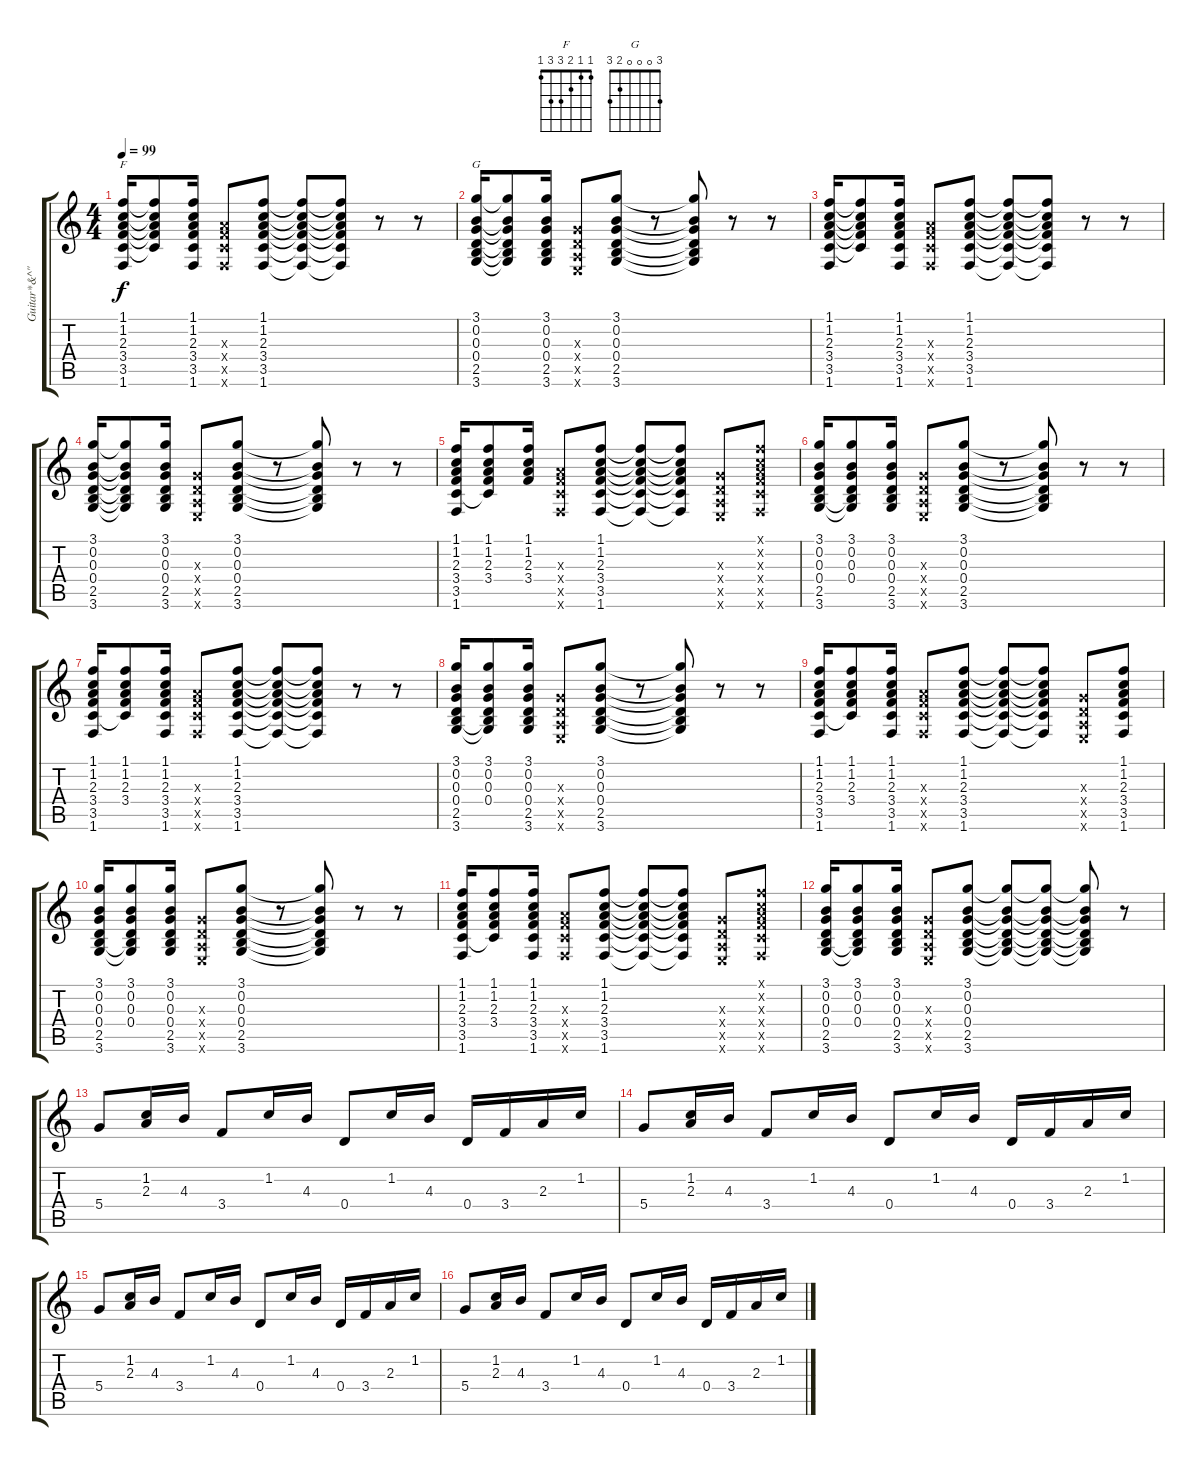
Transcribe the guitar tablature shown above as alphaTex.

\track ("Guitar*&^\"" "Guitar*&^\"") {instrument overdrivenguitar}
\staff {score tabs}
\tuning (E4 B3 G3 D3 A2 E2) {hide}
\chord ("F" 1 1 2 3 3 1)
\chord ("G" 3 0 0 0 2 3)
\ts (4 4)
\tempo 99
\clef g2
\ks c
(1.1 1.2 2.3 3.4 3.5 1.6).16{ch "F" dy f volume 9 balance 5 instrument acousticguitarsteel} (1.1{t} 1.2{t} 2.3{t} 3.4{t} 3.5{t}).8 (1.1 1.2 2.3 3.4 3.5 1.6).16 (2.3{x} 3.4{x} 3.5{x} 1.6{x}).8 (1.1 1.2 2.3 3.4 3.5 1.6).8 (1.1{t} 1.2{t} 2.3{t} 3.4{t} 3.5{t} 1.6{t}).8 (1.1{t} 1.2{t} 2.3{t} 3.4{t} 3.5{t} 1.6{t}).8 r.8 r.8 |
(3.1 0.2 0.3 0.4 2.5 3.6).16{ch "G" volume 9 balance 5 instrument acousticguitarsteel} (3.1{t} 0.2{t} 0.3{t} 0.4{t} 2.5{t} 3.6{t}).8 (3.1 0.2 0.3 0.4 2.5 3.6).16 (0.3{x} 0.4{x} 0.5{x} 0.6{x}).8 (3.1 0.2 0.3 0.4 2.5 3.6).8 r.8 (3.1{t} 0.2{t} 0.3{t} 0.4{t} 2.5{t} 3.6{t}).8 r.8 r.8 |
(1.1 1.2 2.3 3.4 3.5 1.6).16{volume 9 balance 5 instrument acousticguitarsteel} (1.1{t} 1.2{t} 2.3{t} 3.4{t} 3.5{t}).8 (1.1 1.2 2.3 3.4 3.5 1.6).16 (2.3{x} 3.4{x} 3.5{x} 1.6{x}).8 (1.1 1.2 2.3 3.4 3.5 1.6).8 (1.1{t} 1.2{t} 2.3{t} 3.4{t} 3.5{t} 1.6{t}).8 (1.1{t} 1.2{t} 2.3{t} 3.4{t} 3.5{t} 1.6{t}).8 r.8 r.8 |
(3.1 0.2 0.3 0.4 2.5 3.6).16{volume 9 balance 5 instrument acousticguitarsteel} (3.1{t} 0.2{t} 0.3{t} 0.4{t} 2.5{t} 3.6{t}).8 (3.1 0.2 0.3 0.4 2.5 3.6).16 (0.3{x} 0.4{x} 0.5{x} 0.6{x}).8 (3.1 0.2 0.3 0.4 2.5 3.6).8 r.8 (3.1{t} 0.2{t} 0.3{t} 0.4{t} 2.5{t} 3.6{t}).8 r.8 r.8 |
(1.1 1.2 2.3 3.4 3.5 1.6).16{volume 9 balance 5 instrument acousticguitarsteel} (1.1 1.2 2.3 3.4 3.5{t}).8 (1.1 1.2 2.3 3.4).16 (2.3{x} 3.4{x} 3.5{x} 1.6{x}).8 (1.1 1.2 2.3 3.4 3.5 1.6).8 (1.1{t} 1.2{t} 2.3{t} 3.4{t} 3.5{t} 1.6{t}).8 (1.1{t} 1.2{t} 2.3{t} 3.4{t} 3.5{t} 1.6{t}).8 (0.3{x} 0.4{x} 0.5{x} 0.6{x}).8 (1.1{x} 1.2{x} 2.3{x} 3.4{x} 3.5{x} 1.6{x}).8 |
(3.1 0.2 0.3 0.4 2.5 3.6).16{volume 9 balance 5 instrument acousticguitarsteel} (3.1 0.2 0.3 0.4 2.5{t} 3.6{t}).8 (3.1 0.2 0.3 0.4 2.5 3.6).16 (0.3{x} 0.4{x} 0.5{x} 0.6{x}).8 (3.1 0.2 0.3 0.4 2.5 3.6).8 r.8 (3.1{t} 0.2{t} 0.3{t} 0.4{t} 2.5{t} 3.6{t}).8 r.8 r.8 |
(1.1 1.2 2.3 3.4 3.5 1.6).16{volume 9 balance 5 instrument acousticguitarsteel} (1.1 1.2 2.3 3.4 3.5{t}).8 (1.1 1.2 2.3 3.4 3.5 1.6).16 (2.3{x} 3.4{x} 3.5{x} 1.6{x}).8 (1.1 1.2 2.3 3.4 3.5 1.6).8 (1.1{t} 1.2{t} 2.3{t} 3.4{t} 3.5{t} 1.6{t}).8 (1.1{t} 1.2{t} 2.3{t} 3.4{t} 3.5{t} 1.6{t}).8 r.8 r.8 |
(3.1 0.2 0.3 0.4 2.5 3.6).16{volume 9 balance 5 instrument acousticguitarsteel} (3.1 0.2 0.3 0.4 2.5{t} 3.6{t}).8 (3.1 0.2 0.3 0.4 2.5 3.6).16 (0.3{x} 0.4{x} 0.5{x} 0.6{x}).8 (3.1 0.2 0.3 0.4 2.5 3.6).8 r.8 (3.1{t} 0.2{t} 0.3{t} 0.4{t} 2.5{t} 3.6{t}).8 r.8 r.8 |
(1.1 1.2 2.3 3.4 3.5 1.6).16{volume 9 balance 5 instrument acousticguitarsteel} (1.1 1.2 2.3 3.4 3.5{t}).8 (1.1 1.2 2.3 3.4 3.5 1.6).16 (2.3{x} 3.4{x} 3.5{x} 1.6{x}).8 (1.1 1.2 2.3 3.4 3.5 1.6).8 (1.1{t} 1.2{t} 2.3{t} 3.4{t} 3.5{t} 1.6{t}).8 (1.1{t} 1.2{t} 2.3{t} 3.4{t} 3.5{t} 1.6{t}).8 (0.3{x} 0.4{x} 0.5{x} 0.6{x}).8 (1.1 1.2 2.3 3.4 3.5 1.6).8 |
(3.1 0.2 0.3 0.4 2.5 3.6).16{volume 9 balance 5 instrument acousticguitarsteel} (3.1 0.2 0.3 0.4 2.5{t} 3.6{t}).8 (3.1 0.2 0.3 0.4 2.5 3.6).16 (0.3{x} 0.4{x} 0.5{x} 0.6{x}).8 (3.1 0.2 0.3 0.4 2.5 3.6).8 r.8 (3.1{t} 0.2{t} 0.3{t} 0.4{t} 2.5{t} 3.6{t}).8 r.8 r.8 |
(1.1 1.2 2.3 3.4 3.5 1.6).16{volume 9 balance 5 instrument acousticguitarsteel} (1.1 1.2 2.3 3.4 3.5{t}).8 (1.1 1.2 2.3 3.4 3.5 1.6).16 (2.3{x} 3.4{x} 3.5{x} 1.6{x}).8 (1.1 1.2 2.3 3.4 3.5 1.6).8 (1.1{t} 1.2{t} 2.3{t} 3.4{t} 3.5{t} 1.6{t}).8 (1.1{t} 1.2{t} 2.3{t} 3.4{t} 3.5{t} 1.6{t}).8 (0.3{x} 0.4{x} 0.5{x} 0.6{x}).8 (1.1{x} 1.2{x} 2.3{x} 3.4{x} 3.5{x} 1.6{x}).8 |
(3.1 0.2 0.3 0.4 2.5 3.6).16{volume 9 balance 5 instrument acousticguitarsteel} (3.1 0.2 0.3 0.4 2.5{t} 3.6{t}).8 (3.1 0.2 0.3 0.4 2.5 3.6).16 (0.3{x} 0.4{x} 0.5{x} 0.6{x}).8 (3.1 0.2 0.3 0.4 2.5 3.6).8 (3.1{t} 0.2{t} 0.3{t} 0.4{t} 2.5{t} 3.6{t}).8 (3.1{t} 0.2{t} 0.3{t} 0.4{t} 2.5{t} 3.6{t}).8 (3.1{t} 0.2{t} 0.3{t} 0.4{t} 2.5{t} 3.6{t}).8 r.8 |
5.4.8{volume 11 balance 12 instrument acousticguitarsteel} (1.2 2.3).16 4.3.16 3.4.8 1.2.16 4.3.16 0.4.8 1.2.16 4.3.16 0.4.16 3.4.16 2.3.16 1.2.16 |
5.4.8 (1.2 2.3).16 4.3.16 3.4.8 1.2.16 4.3.16 0.4.8 1.2.16 4.3.16 0.4.16 3.4.16 2.3.16 1.2.16 |
5.4.8{volume 11 balance 12 instrument acousticguitarsteel} (1.2 2.3).16 4.3.16 3.4.8 1.2.16 4.3.16 0.4.8 1.2.16 4.3.16 0.4.16 3.4.16 2.3.16 1.2.16 |
5.4.8 (1.2 2.3).16 4.3.16 3.4.8 1.2.16 4.3.16 0.4.8 1.2.16 4.3.16 0.4.16 3.4.16 2.3.16 1.2.16
